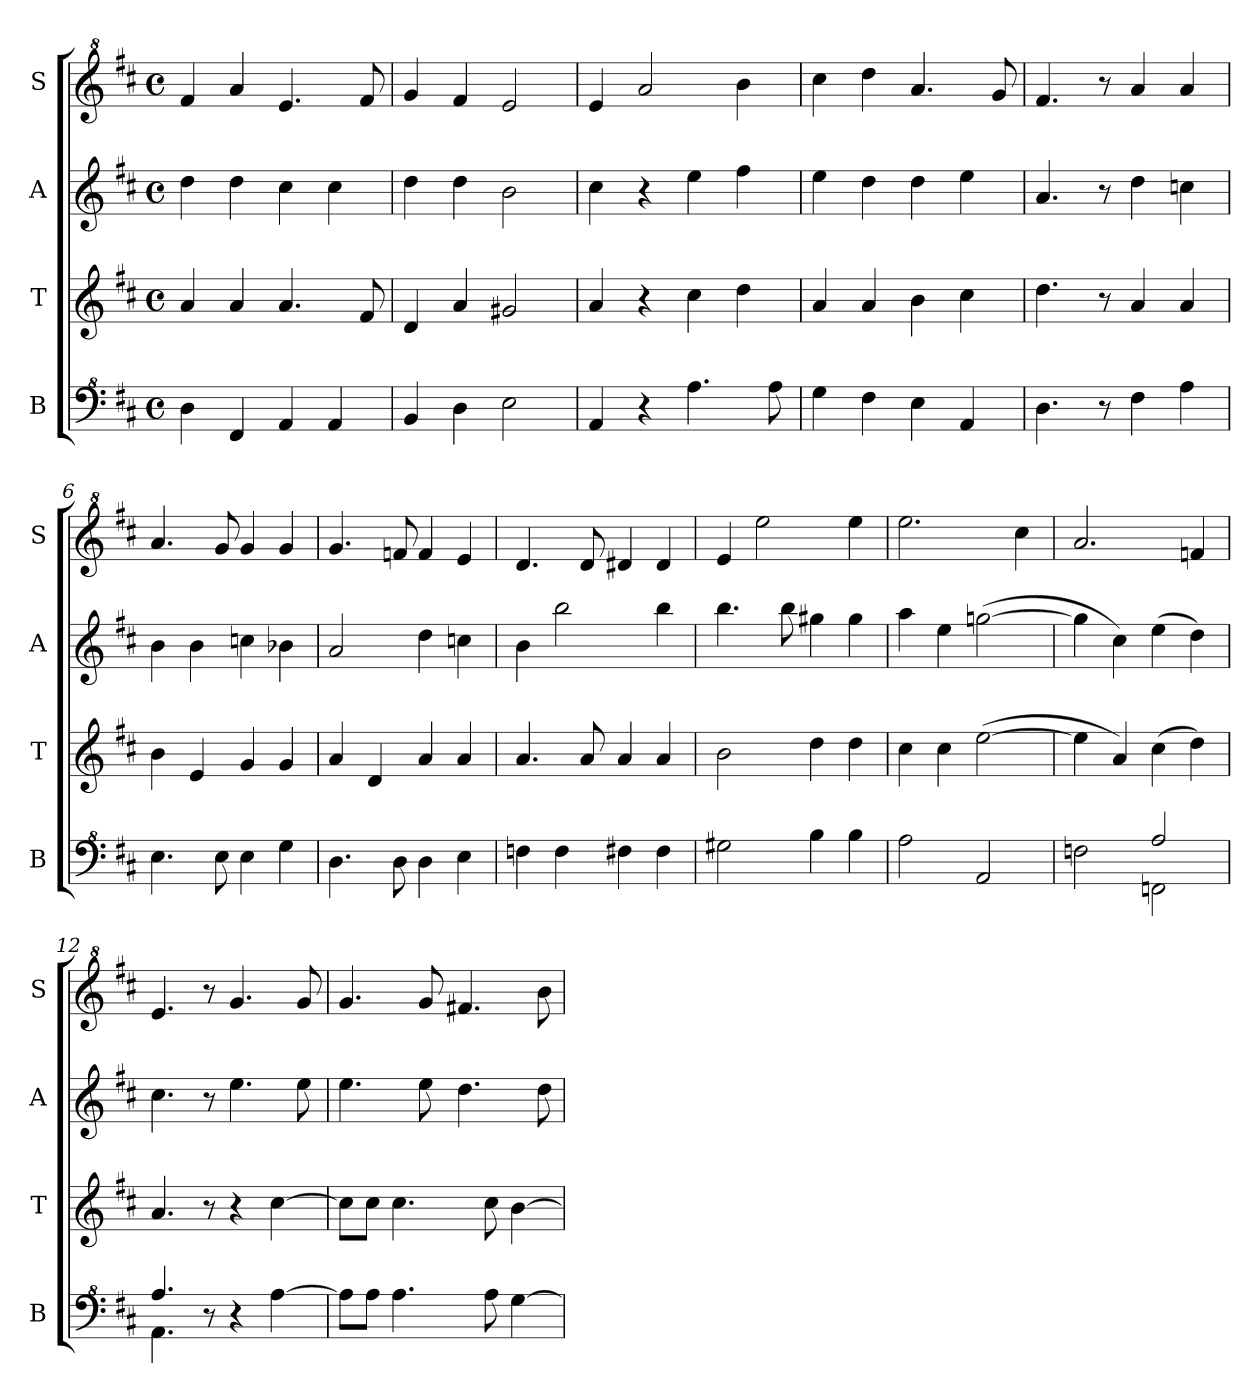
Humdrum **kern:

**kern	**kern	**kern	**kern
*part4	*part3	*part2	*part1
*staff4	*staff3	*staff2	*staff1
*I"B	*I"T	*I"A	*I"S
*I'B	*I'T	*I'A	*I'S
*clefF^4	*clefG2	*clefG2	*clefG^2
*k[f#c#]	*k[f#c#]	*k[f#c#]	*k[f#c#]
*M4/4	*M4/4	*M4/4	*M4/4
*met(c)	*met(c)	*met(c)	*met(c)
*MM80	*MM80	*MM80	*MM80
=1	=1	=1	=1
4d\	4a/	4dd\	4ff#/
4F#/	4a/	4dd\	4aa/
4A/	4.a/	4cc#\	4.ee/
4A/	.	4cc#\	.
.	8f#/	.	8ff#/
=2	=2	=2	=2
4B/	4d/	4dd\	4gg/
4d\	4a/	4dd\	4ff#/
2e\	2g#X/	2b\	2ee/
=3	=3	=3	=3
4A/	4a/	4cc#\	4ee/
4r	4r	4r	2aa/
4.a\	4cc#\	4ee\	.
.	4dd\	4ff#\	4bb\
8a\	.	.	.
=4	=4	=4	=4
4g\	4a/	4ee\	4ccc#\
4f#\	4a/	4dd\	4ddd\
4e\	4b\	4dd\	4.aa/
4A/	4cc#\	4ee\	.
.	.	.	8gg/
=5	=5	=5	=5
4.d\	4.dd\	4.a/	4.ff#/
8r	8r	8r	8r
4f#\	4a/	4dd\	4aa/
4a\	4a/	4ccn\	4aa/
=6	=6	=6	=6
4.e\	4b\	4b\	4.aa/
.	4e/	4b\	.
8e\	.	.	8gg/
4e\	4g/	4ccn\	4gg/
4g\	4g/	4b-X\	4gg/
=7	=7	=7	=7
4.d\	4a/	2a/	4.gg/
.	4d/	.	.
8d\	.	.	8ffn/
4d\	4a/	4dd\	4ff/
4e\	4a/	4ccn\	4ee/
=8	=8	=8	=8
4fn\	4.a/	4b\	4.dd/
4f\	.	2bb\	.
.	8a/	.	8dd/
4f#X\	4a/	.	4dd#X/
4f#\	4a/	4bb\	4dd#/
!!LO:LB:g=z
=9	=9	=9	=9
2g#X\	2b\	4.bb\	4ee/
.	.	.	2eee\
.	.	8bb\	.
4b\	4dd\	4gg#X\	.
4b\	4dd\	4gg#\	4eee\
=10	=10	=10	=10
2a\	4cc#\	4aa\	2.eee\
.	4cc#\	4ee\	.
2A/	(>[2ee\	(>[2ggn\	.
.	.	.	4ccc#\
=11	=11	=11	=11
*^	*	*	*
2fn\	2ryy	4ee\]	4gg\]	2.aa/
.	.	4a/)	4cc#\)	.
2a/	2Fn\	(>4cc#\	(>4ee\	.
.	.	4dd\)	4dd\)	4ffn/
=12	=12	=12	=12	=12
4.a/	4.A\	4.a/	4.cc#\	4.ee/
8r	2ryy	8r	8r	8r
4r	.	4r	4.ee\	4.gg/
[4a\	.	[4cc#\	.	.
.	8ryy	.	8ee\	8gg/
*v	*v	*	*	*
=13	=13	=13	=13
8a\L]	8cc#\L]	4.ee\	4.gg/
8a\J	8cc#\J	.	.
4.a\	4.cc#\	.	.
.	.	8ee\	8gg/
.	.	4.dd\	4.ff#X/
8a\	8cc#\	.	.
[4g\	[4b\	.	.
.	.	8dd\	8bb\
=	=	=	=
*-	*-	*-	*-
